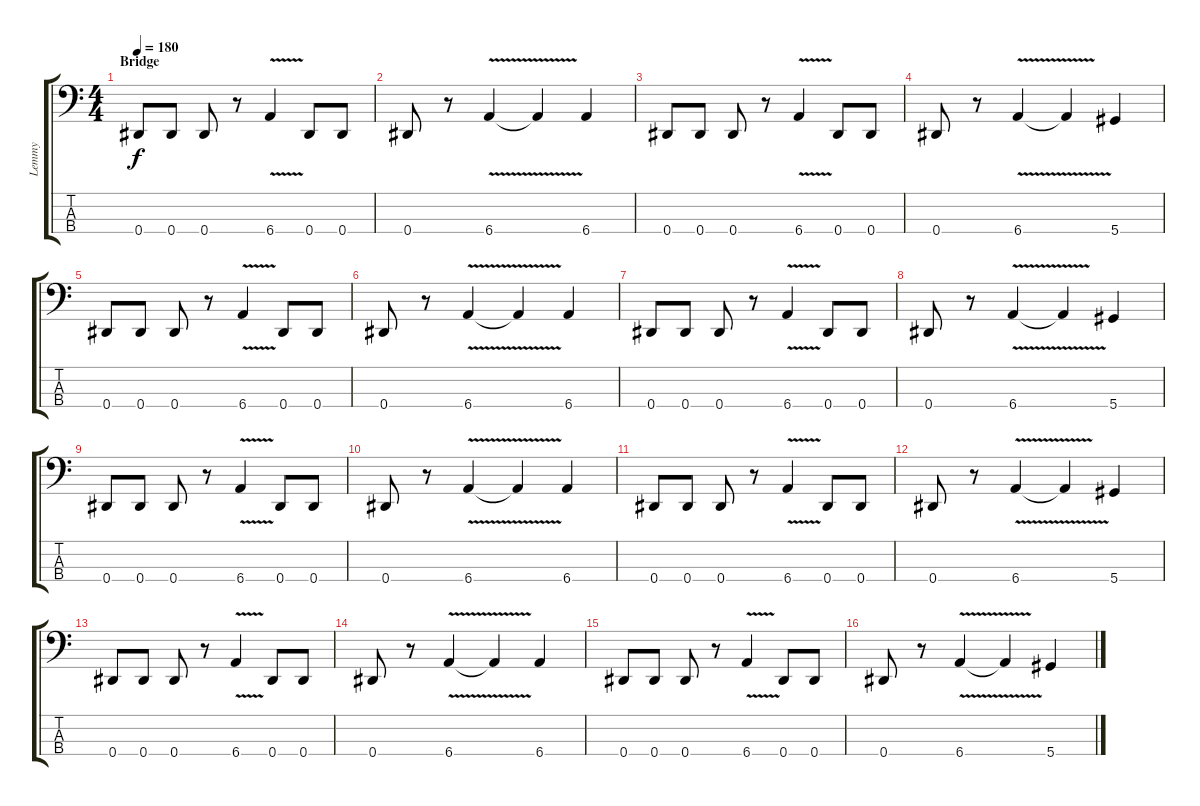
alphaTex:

\track ("Lemmy" "Lemmy") {instrument overdrivenguitar}
\staff {score tabs}
\tuning (Gb2 Db2 Ab1 Eb1) {hide}
\ts (4 4)
\section ("" "Bridge")
\tempo 180
\clef f4
\ks c
0.4.8{dy f} 0.4.8 0.4.8 r.8 6.4{v}.4 0.4.8 0.4.8 |
0.4.8 r.8 6.4{v}.4 6.4{t}.4 6.4.4 |
0.4.8 0.4.8 0.4.8 r.8 6.4{v}.4 0.4.8 0.4.8 |
0.4.8 r.8 6.4{v}.4 6.4{t}.4 5.4.4 |
0.4.8 0.4.8 0.4.8 r.8 6.4{v}.4 0.4.8 0.4.8 |
0.4.8 r.8 6.4{v}.4 6.4{t}.4 6.4.4 |
0.4.8 0.4.8 0.4.8 r.8 6.4{v}.4 0.4.8 0.4.8 |
0.4.8 r.8 6.4{v}.4 6.4{t}.4 5.4.4 |
0.4.8 0.4.8 0.4.8 r.8 6.4{v}.4 0.4.8 0.4.8 |
0.4.8 r.8 6.4{v}.4 6.4{t}.4 6.4.4 |
0.4.8 0.4.8 0.4.8 r.8 6.4{v}.4 0.4.8 0.4.8 |
0.4.8 r.8 6.4{v}.4 6.4{t}.4 5.4.4 |
0.4.8 0.4.8 0.4.8 r.8 6.4{v}.4 0.4.8 0.4.8 |
0.4.8 r.8 6.4{v}.4 6.4{t}.4 6.4.4 |
0.4.8 0.4.8 0.4.8 r.8 6.4{v}.4 0.4.8 0.4.8 |
0.4.8 r.8 6.4{v}.4 6.4{t}.4 5.4.4
